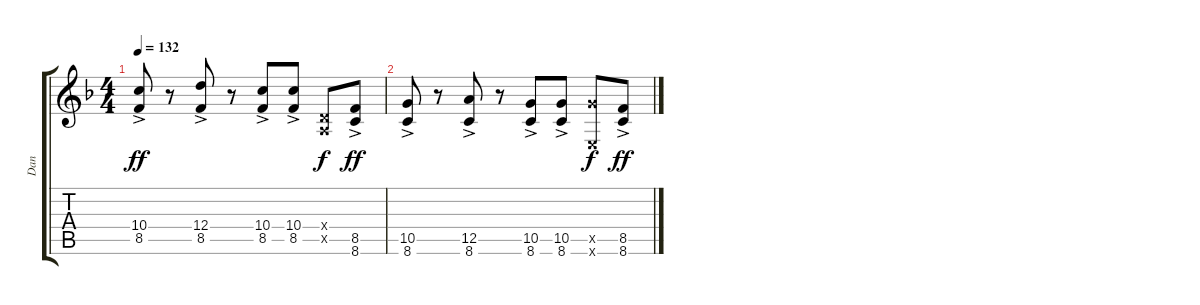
\track ("Dan" "Dan") {instrument distortionguitar}
\staff {score tabs}
\tuning (E4 B3 G3 D3 A2 E2) {hide}
\ts (4 4)
\tempo 132
\clef g2
\ks f
(10.4{ac} 8.5).8{dy ff} r.8 (12.4{ac} 8.5).8 r.8 (10.4{ac} 8.5).8 (10.4{ac} 8.5).8 (0.4{x} 0.5{x}).8{dy f} (8.5{ac} 8.6).8{dy ff} |
(10.5{ac} 8.6).8 r.8 (12.5{ac} 8.6).8 r.8 (10.5{ac} 8.6).8 (10.5{ac} 8.6).8 (10.5{x} 0.6{x}).8{dy f} (8.5{ac} 8.6).8{dy ff}
